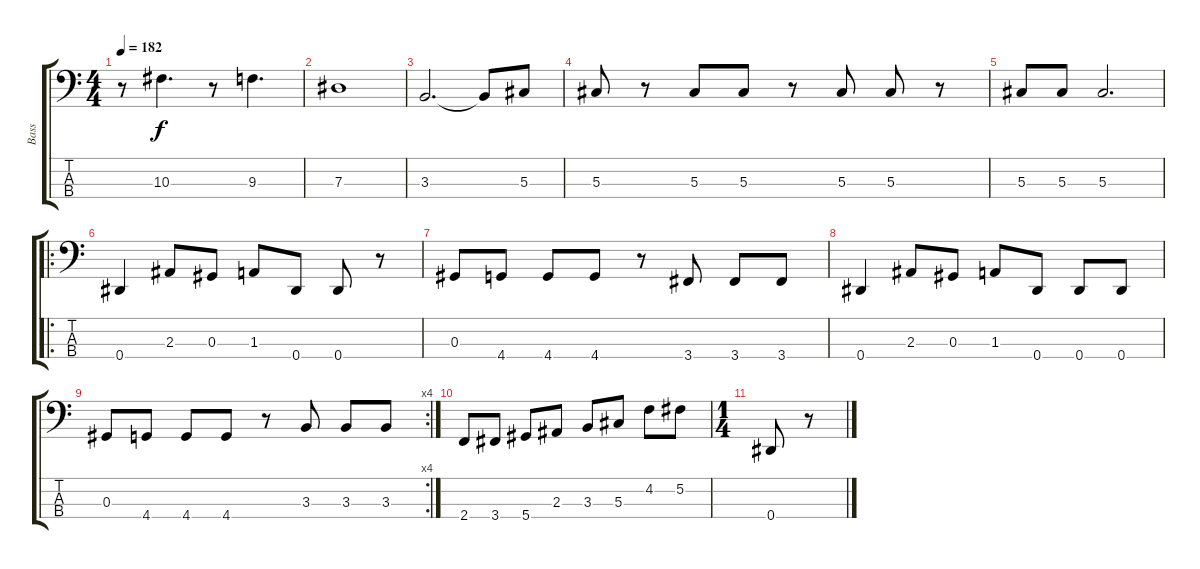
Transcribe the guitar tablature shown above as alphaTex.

\track ("Bass" "Bass") {instrument electricbassfinger}
\staff {score tabs}
\tuning (Gb2 Db2 Ab1 Eb1) {hide}
\ts (4 4)
\tempo 182
\clef f4
\ks c
r.8{dy f} 10.3.4{d} r.8 9.3.4{d} |
7.3.1 |
3.3.2{d} 3.3{t}.8 5.3.8 |
5.3.8 r.8 5.3.8 5.3.8 r.8 5.3.8 5.3.8 r.8 |
5.3.8 5.3.8 5.3.2{d} |
\ro
0.4.4 2.3.8 0.3.8 1.3.8 0.4.8 0.4.8 r.8 |
0.3.8 4.4.8 4.4.8 4.4.8 r.8 3.4.8 3.4.8 3.4.8 |
0.4.4 2.3.8 0.3.8 1.3.8 0.4.8 0.4.8 0.4.8 |
\rc 4
0.3.8 4.4.8 4.4.8 4.4.8 r.8 3.3.8 3.3.8 3.3.8 |
2.4.8 3.4.8 5.4.8 2.3.8 3.3.8 5.3.8 4.2.8 5.2.8 |
\ts (1 4)
0.4.8 r.8
